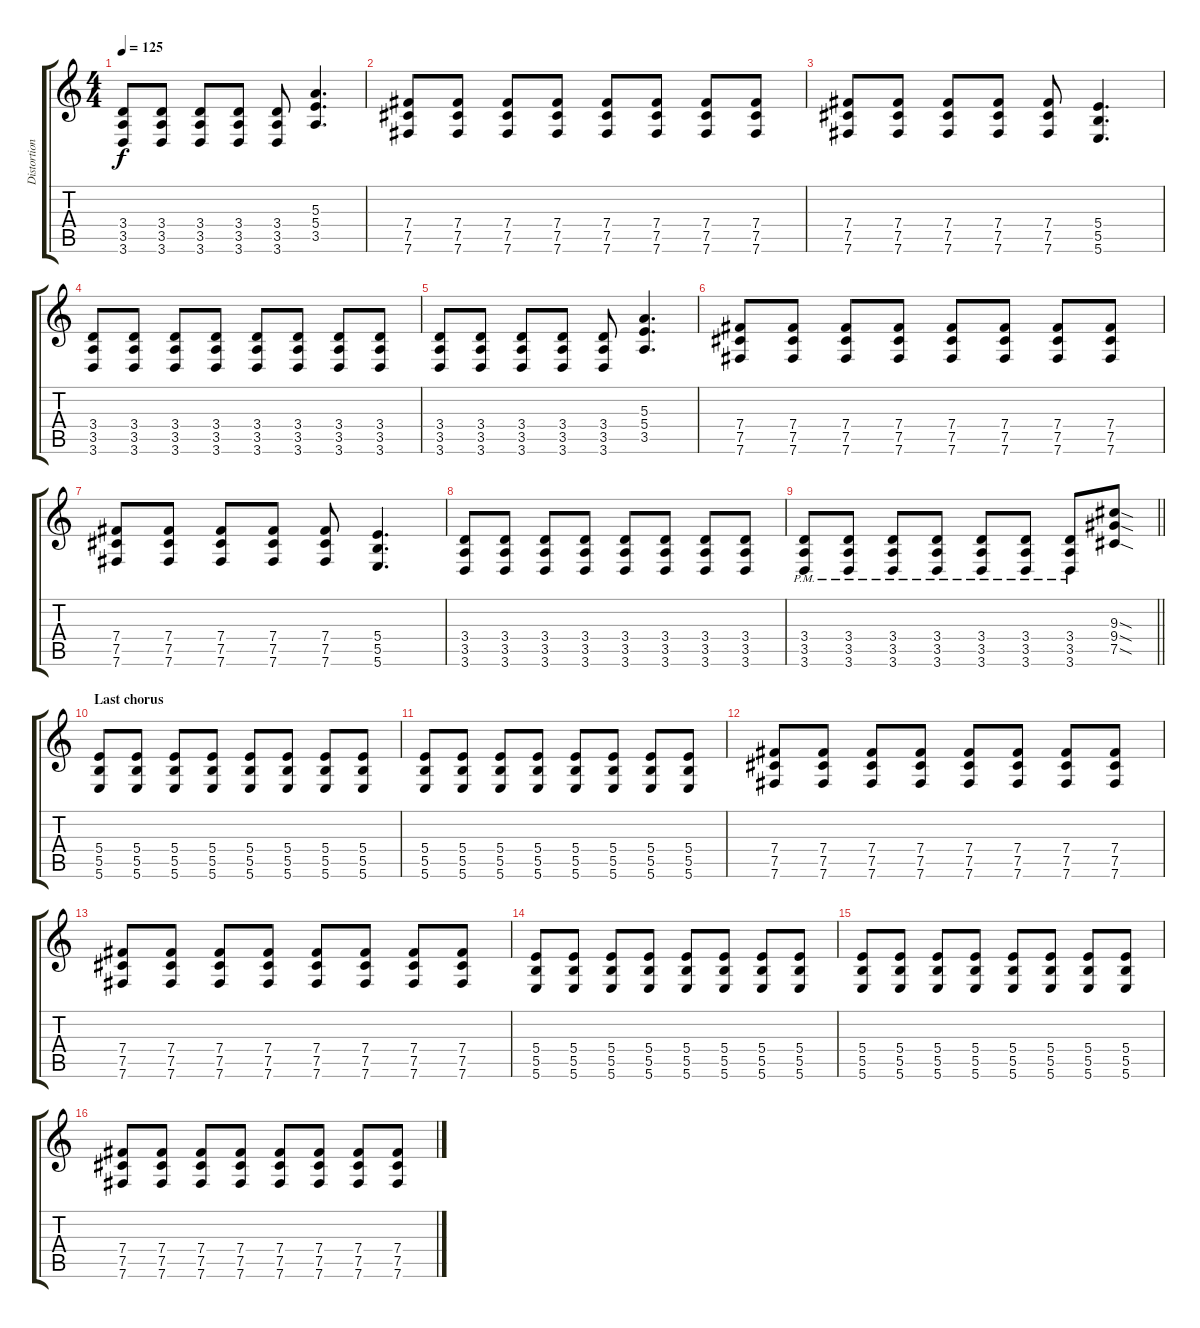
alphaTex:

\track ("Distortion 01" "Distortion") {instrument overdrivenguitar}
\staff {score tabs}
\tuning (Db4 Ab3 E3 B2 Gb2 B1) {hide}
\ts (4 4)
\tempo 125
\clef g2
\ks c
(3.4 3.5 3.6).8{dy f} (3.4 3.5 3.6).8 (3.4 3.5 3.6).8 (3.4 3.5 3.6).8 (3.4 3.5 3.6).8 (5.3 5.4 3.5).4{d} |
(7.4 7.5 7.6).8 (7.4 7.5 7.6).8 (7.4 7.5 7.6).8 (7.4 7.5 7.6).8 (7.4 7.5 7.6).8 (7.4 7.5 7.6).8 (7.4 7.5 7.6).8 (7.4 7.5 7.6).8 |
(7.4 7.5 7.6).8 (7.4 7.5 7.6).8 (7.4 7.5 7.6).8 (7.4 7.5 7.6).8 (7.4 7.5 7.6).8 (5.4 5.5 5.6).4{d} |
(3.4 3.5 3.6).8 (3.4 3.5 3.6).8 (3.4 3.5 3.6).8 (3.4 3.5 3.6).8 (3.4 3.5 3.6).8 (3.4 3.5 3.6).8 (3.4 3.5 3.6).8 (3.4 3.5 3.6).8 |
(3.4 3.5 3.6).8 (3.4 3.5 3.6).8 (3.4 3.5 3.6).8 (3.4 3.5 3.6).8 (3.4 3.5 3.6).8 (5.3 5.4 3.5).4{d} |
(7.4 7.5 7.6).8 (7.4 7.5 7.6).8 (7.4 7.5 7.6).8 (7.4 7.5 7.6).8 (7.4 7.5 7.6).8 (7.4 7.5 7.6).8 (7.4 7.5 7.6).8 (7.4 7.5 7.6).8 |
(7.4 7.5 7.6).8 (7.4 7.5 7.6).8 (7.4 7.5 7.6).8 (7.4 7.5 7.6).8 (7.4 7.5 7.6).8 (5.4 5.5 5.6).4{d} |
(3.4 3.5 3.6).8 (3.4 3.5 3.6).8 (3.4 3.5 3.6).8 (3.4 3.5 3.6).8 (3.4 3.5 3.6).8 (3.4 3.5 3.6).8 (3.4 3.5 3.6).8 (3.4 3.5 3.6).8 |
\barLineRight lightlight
(3.4{pm} 3.5{pm} 3.6{pm}).8 (3.4{pm} 3.5{pm} 3.6{pm}).8 (3.4{pm} 3.5{pm} 3.6{pm}).8 (3.4{pm} 3.5{pm} 3.6{pm}).8 (3.4{pm} 3.5{pm} 3.6{pm}).8 (3.4{pm} 3.5{pm} 3.6{pm}).8 (3.4{pm} 3.5{pm} 3.6{pm}).8 (9.3{sod} 9.4{sod} 7.5{sod}).8 |
\section ("" "Last chorus")
(5.4 5.5 5.6).8 (5.4 5.5 5.6).8 (5.4 5.5 5.6).8 (5.4 5.5 5.6).8 (5.4 5.5 5.6).8 (5.4 5.5 5.6).8 (5.4 5.5 5.6).8 (5.4 5.5 5.6).8 |
(5.4 5.5 5.6).8 (5.4 5.5 5.6).8 (5.4 5.5 5.6).8 (5.4 5.5 5.6).8 (5.4 5.5 5.6).8 (5.4 5.5 5.6).8 (5.4 5.5 5.6).8 (5.4 5.5 5.6).8 |
(7.4 7.5 7.6).8 (7.4 7.5 7.6).8 (7.4 7.5 7.6).8 (7.4 7.5 7.6).8 (7.4 7.5 7.6).8 (7.4 7.5 7.6).8 (7.4 7.5 7.6).8 (7.4 7.5 7.6).8 |
(7.4 7.5 7.6).8 (7.4 7.5 7.6).8 (7.4 7.5 7.6).8 (7.4 7.5 7.6).8 (7.4 7.5 7.6).8 (7.4 7.5 7.6).8 (7.4 7.5 7.6).8 (7.4 7.5 7.6).8 |
(5.4 5.5 5.6).8 (5.4 5.5 5.6).8 (5.4 5.5 5.6).8 (5.4 5.5 5.6).8 (5.4 5.5 5.6).8 (5.4 5.5 5.6).8 (5.4 5.5 5.6).8 (5.4 5.5 5.6).8 |
(5.4 5.5 5.6).8 (5.4 5.5 5.6).8 (5.4 5.5 5.6).8 (5.4 5.5 5.6).8 (5.4 5.5 5.6).8 (5.4 5.5 5.6).8 (5.4 5.5 5.6).8 (5.4 5.5 5.6).8 |
(7.4 7.5 7.6).8 (7.4 7.5 7.6).8 (7.4 7.5 7.6).8 (7.4 7.5 7.6).8 (7.4 7.5 7.6).8 (7.4 7.5 7.6).8 (7.4 7.5 7.6).8 (7.4 7.5 7.6).8
